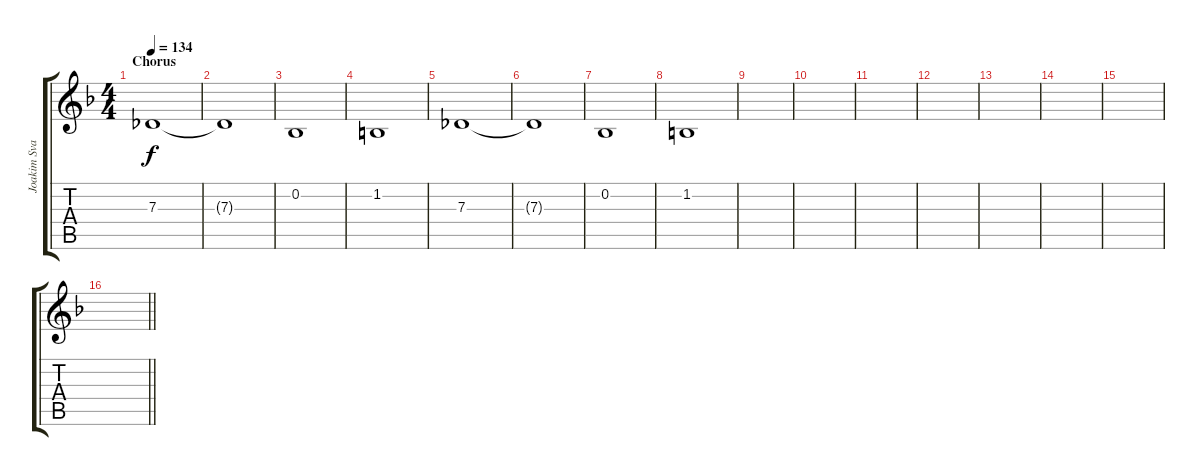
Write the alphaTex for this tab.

\track ("Joakim Svalberg" "Joakim Sva") {instrument synthstrings1}
\staff {score tabs}
\tuning (Eb4 Bb3 Gb3 Db3 Ab2 Db2) {hide}
\ts (4 4)
\section ("" "Chorus")
\tempo 134
\clef g2
\ks f
7.3.1{dy f} |
7.3{t}.1 |
0.2.1 |
1.2.1 |
7.3.1 |
7.3{t}.1 |
0.2.1 |
1.2.1 |
|
|
|
|
|
|
|
\barLineRight lightlight
